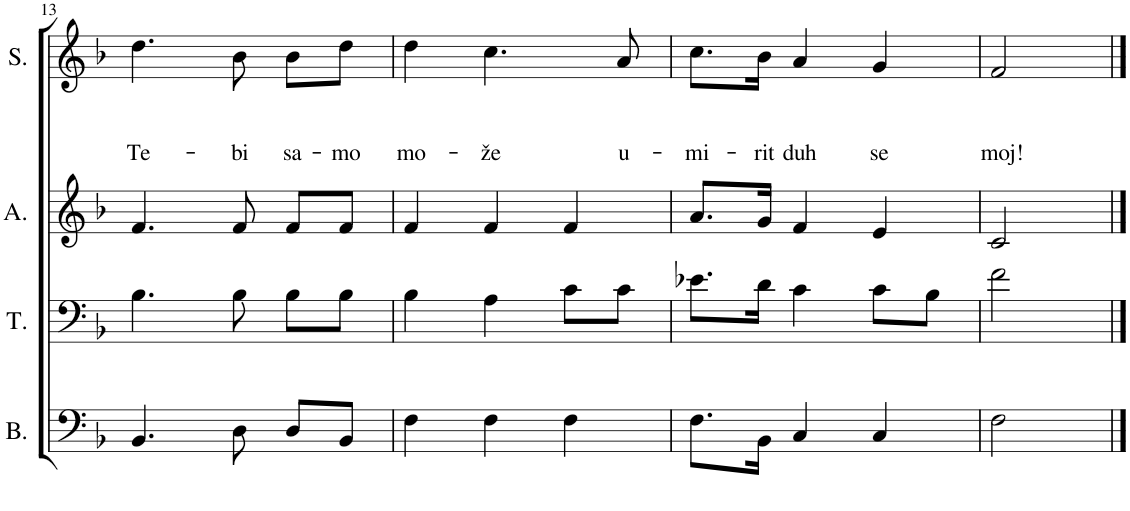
**kern	**kern	**kern	**kern	**text	**text	**text
*part4	*part3	*part2	*part1	*part1	*part1	*part1
*staff4	*staff3	*staff2	*staff1	*staff1	*staff1	*staff1
*I"Bass	*I"Tenor	*I"Alto	*I"Soprano	*	*	*
*I'B.	*I'T.	*I'A.	*I'S.	*	*	*
!!LO:PB:g=z
*clefF4	*clefF4	*clefG2	*clefG2	*	*	*
*k[b-]	*k[b-]	*k[b-]	*k[b-]	*	*	*
*M3/4	*M3/4	*M3/4	*M3/4	*	*	*
=13	=13	=13	=13	=13	=13	=13
!	!	!	!	!	!	!LO:LY:b
4.BB-/	4.B-\	4.f/	4.dd\	.	.	Te-
!	!	!	!	!	!	!LO:LY:b
8D\	8B-\	8f/	8b-\	.	.	-bi
!	!	!	!	!	!	!LO:LY:b
8D/L	8B-\L	8f/L	8b-\L	.	.	sa-
!	!	!	!	!	!	!LO:LY:b
8BB-/J	8B-\J	8f/J	8dd\J	.	.	-mo
=14	=14	=14	=14	=14	=14	=14
!	!	!	!	!	!	!LO:LY:b
4F\	4B-\	4f/	4dd\	.	.	mo-
!	!	!	!	!	!	!LO:LY:b
4F\	4A\	4f/	4.cc\	.	.	-že
4F\	8c\L	4f/	.	.	.	.
!	!	!	!	!	!	!LO:LY:b
.	8c\J	.	8a/	.	.	u-
=15	=15	=15	=15	=15	=15	=15
!	!	!	!	!	!	!LO:LY:b
8.F\L	8.e-X\L	8.a/L	8.cc\L	.	.	-mi-
!	!	!	!	!	!	!LO:LY:b
16BB-\Jk	16d\Jk	16g/Jk	16b-\Jk	.	.	-rit
!	!	!	!	!	!	!LO:LY:b
4C/	4c\	4f/	4a/	.	.	duh
!	!	!	!	!	!	!LO:LY:b
4C/	8c\L	4e/	4g/	.	.	se
.	8B-\J	.	.	.	.	.
=16	=16	=16	=16	=16	=16	=16
!	!	!	!	!	!	!LO:LY:b
2F\	2f\	2c/	2f/	.	.	moj!
==	==	==	==	==	==	==
*-	*-	*-	*-	*-	*-	*-
